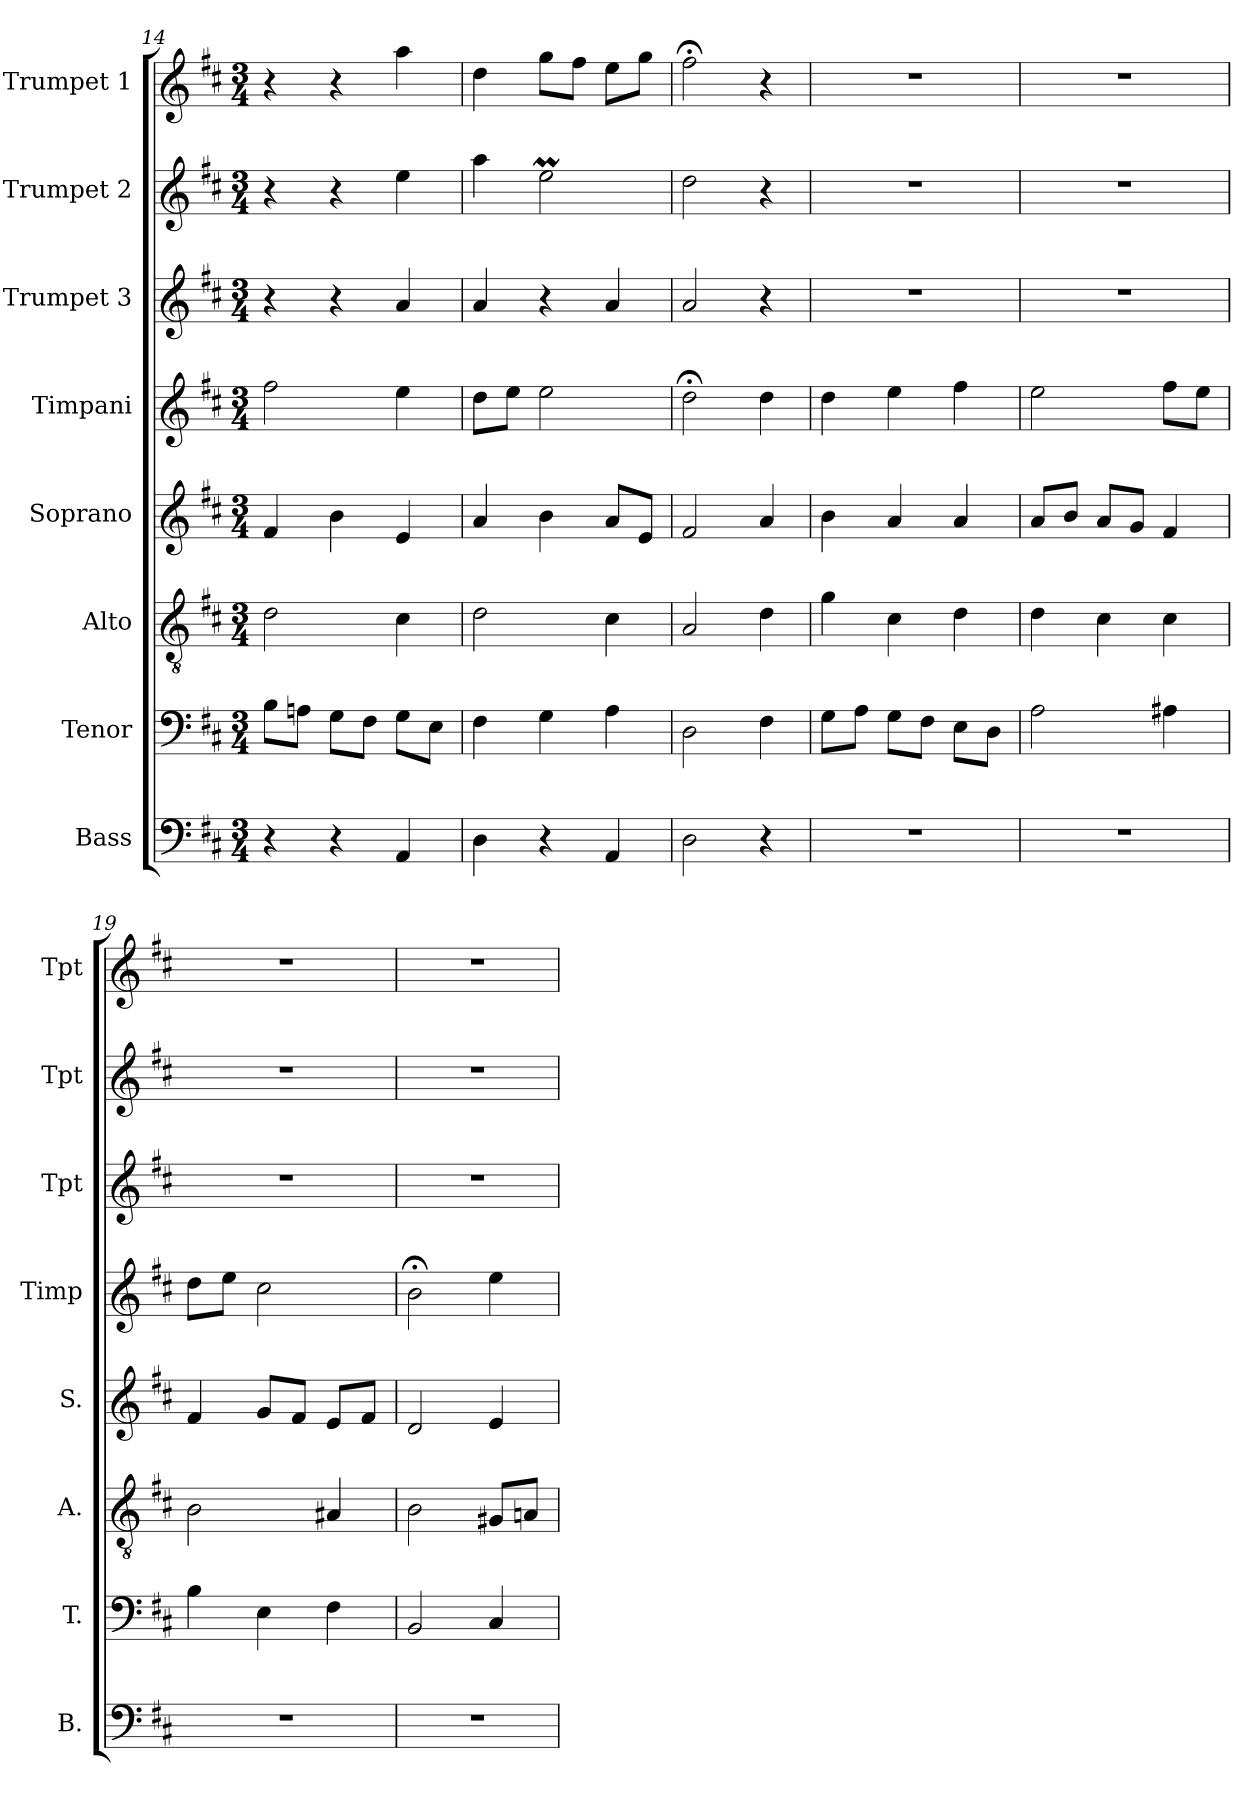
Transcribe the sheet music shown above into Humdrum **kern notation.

**kern	**kern	**kern	**kern	**kern	**kern	**kern	**kern
*part8	*part7	*part6	*part5	*part4	*part3	*part2	*part1
*staff8	*staff7	*staff6	*staff5	*staff4	*staff3	*staff2	*staff1
*I"Bass	*I"Tenor	*I"Alto	*I"Soprano	*I"Timpani	*I"Trumpet 3	*I"Trumpet 2	*I"Trumpet 1
*I'B.	*I'T.	*I'A.	*I'S.	*I'Timp	*I'Tpt	*I'Tpt	*I'Tpt
*clefF4	*clefF4	*clefGv2	*clefG2	*clefG2	*clefG2	*clefG2	*clefG2
*	*	*	*	*	*ITrd1c2	*ITrd1c2	*ITrd1c2
*k[f#c#]	*k[f#c#]	*k[f#c#]	*k[f#c#]	*k[f#c#]	*k[]	*k[]	*k[]
*D:	*D:	*D:	*D:	*D:	*C:	*C:	*C:
*M3/4	*M3/4	*M3/4	*M3/4	*M3/4	*M3/4	*M3/4	*M3/4
=14	=14	=14	=14	=14	=14	=14	=14
4r	8B\L	2d\	4f#/	2ff#\	4r	4r	4r
.	8An\J	.	.	.	.	.	.
4r	8G\L	.	4b\	.	4r	4r	4r
.	8F#\J	.	.	.	.	.	.
4AA/	8G\L	4c#\	4e/	4ee\	4g/	4dd\	4gg\
.	8E\J	.	.	.	.	.	.
=15	=15	=15	=15	=15	=15	=15	=15
4D\	4F#\	2d\	4a/	8dd\L	4g/	4gg\	4cc\
.	.	.	.	8ee\J	.	.	.
4r	4G\	.	4b\	2ee\	4r	2ddM\	8ff\L
.	.	.	.	.	.	.	8ee\J
4AA/	4A\	4c#\	8a/L	.	4g/	.	8dd\L
.	.	.	8e/J	.	.	.	8ff\J
!!LO:PB:g=z
=16	=16	=16	=16	=16	=16	=16	=16
2D\	2D\	2A/	2f#/	2dd;<\	2g/	2cc\	2ee;<\
4r	4F#\	4d\	4a/	4dd\	4r	4r	4r
=17	=17	=17	=17	=17	=17	=17	=17
!LO:N:vis=2	!	!	!	!	!LO:N:vis=2	!LO:N:vis=2	!LO:N:vis=2
2.r	8G\L	4g\	4b\	4dd\	2.r	2.r	2.r
.	8A\J	.	.	.	.	.	.
.	8G\L	4c#\	4a/	4ee\	.	.	.
.	8F#\J	.	.	.	.	.	.
.	8E\L	4d\	4a/	4ff#\	.	.	.
.	8D\J	.	.	.	.	.	.
=18	=18	=18	=18	=18	=18	=18	=18
!LO:N:vis=2	!	!	!	!	!LO:N:vis=2	!LO:N:vis=2	!LO:N:vis=2
2.r	2A\	4d\	8a/L	2ee\	2.r	2.r	2.r
.	.	.	8b/J	.	.	.	.
.	.	4c#\	8a/L	.	.	.	.
.	.	.	8g/J	.	.	.	.
.	4A#X\	4c#\	4f#/	8ff#\L	.	.	.
.	.	.	.	8ee\J	.	.	.
=19	=19	=19	=19	=19	=19	=19	=19
!LO:N:vis=2	!	!	!	!	!LO:N:vis=2	!LO:N:vis=2	!LO:N:vis=2
2.r	4B\	2B\	4f#/	8dd\L	2.r	2.r	2.r
.	.	.	.	8ee\J	.	.	.
.	4E\	.	8g/L	2cc#\	.	.	.
.	.	.	8f#/J	.	.	.	.
.	4F#\	4A#X/	8e/L	.	.	.	.
.	.	.	8f#/J	.	.	.	.
=20	=20	=20	=20	=20	=20	=20	=20
!LO:N:vis=2	!	!	!	!	!LO:N:vis=2	!LO:N:vis=2	!LO:N:vis=2
2.r	2BB/	2B\	2d/	2b;<\	2.r	2.r	2.r
.	4C#/	8G#X/L	4e/	4ee\	.	.	.
.	.	8An/J	.	.	.	.	.
=	=	=	=	=	=	=	=
*-	*-	*-	*-	*-	*-	*-	*-
